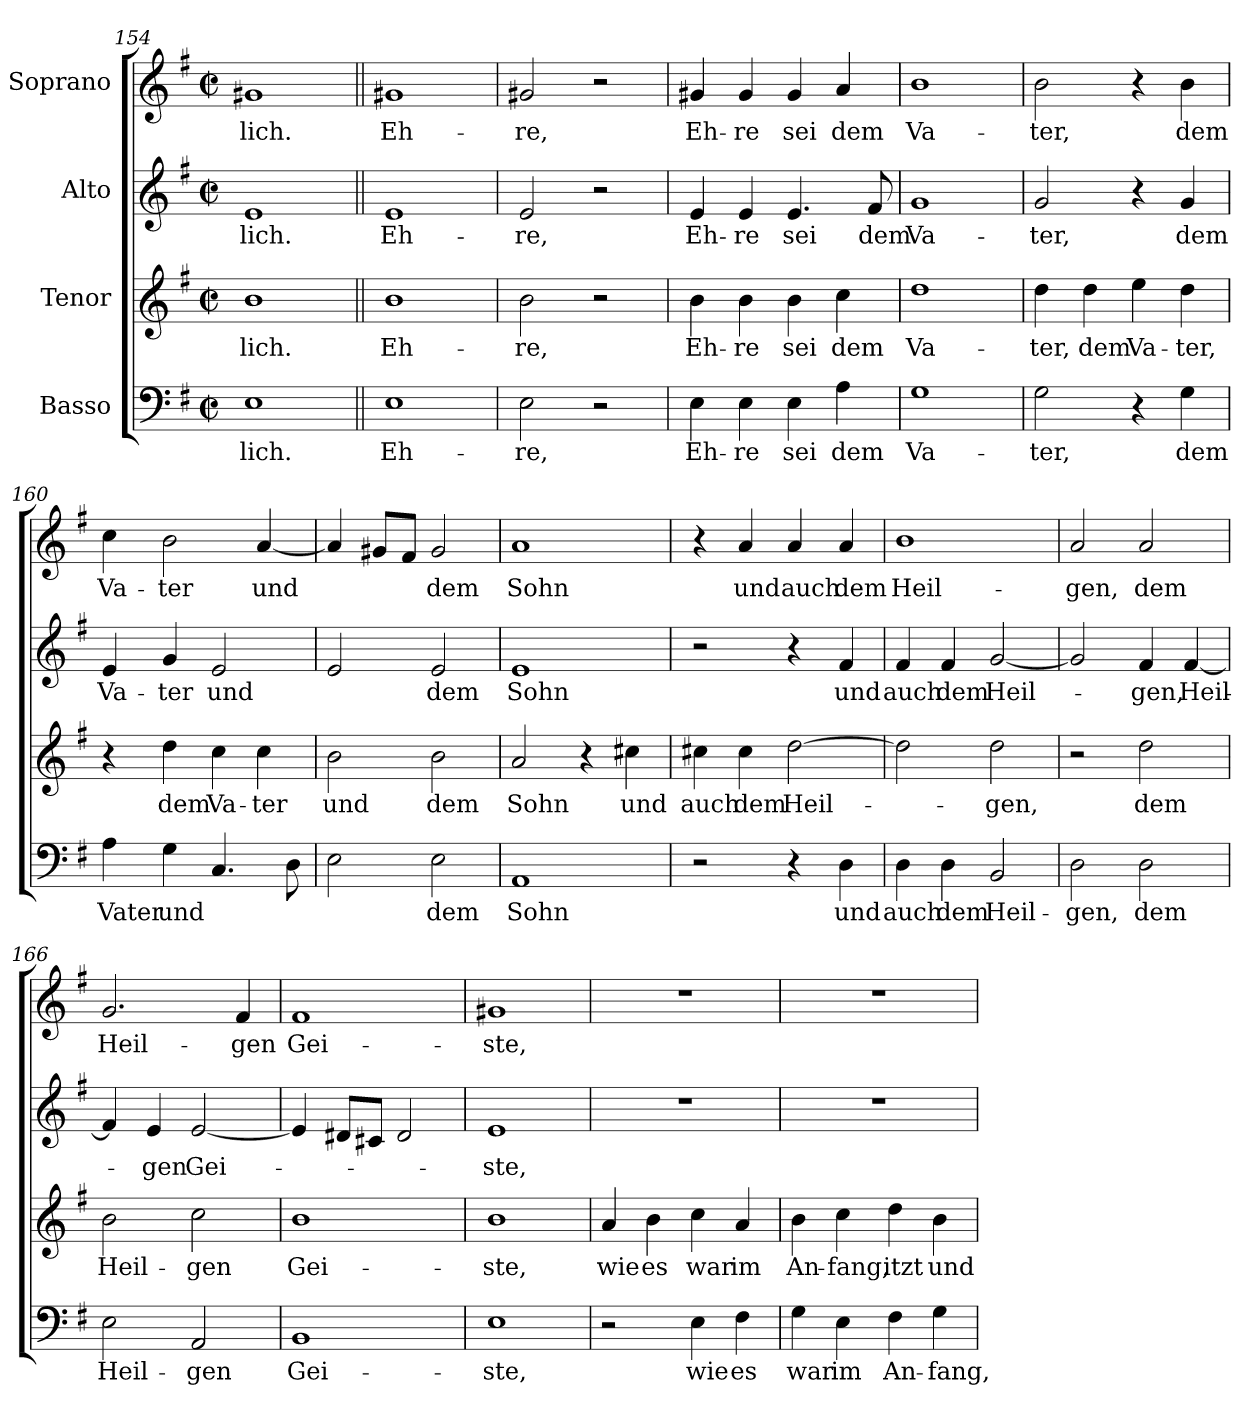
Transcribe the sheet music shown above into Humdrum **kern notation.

**kern	**text	**kern	**text	**kern	**text	**kern	**text
*part4	*part4	*part3	*part3	*part2	*part2	*part1	*part1
*staff4	*staff4	*staff3	*staff3	*staff2	*staff2	*staff1	*staff1
*I"Basso	*	*I"Tenor	*	*I"Alto	*	*I"Soprano	*
!!LO:LB:g=z
*clefF4	*	*clefG2	*	*clefG2	*	*clefG2	*
*	*	*ITrd7c12	*	*	*	*	*
*k[f#]	*	*k[f#]	*	*k[f#]	*	*k[f#]	*
*G:	*	*G:	*	*G:	*	*G:	*
*M2/2	*	*M2/2	*	*M2/2	*	*M2/2	*
*met(c|)	*	*met(c|)	*	*met(c|)	*	*met(c|)	*
=154	=154	=154	=154	=154	=154	=154	=154
!	!LO:LY:b	!	!LO:LY:b	!	!LO:LY:b	!	!LO:LY:b
1E	-lich.	1B	-lich.	1e	-lich.	1g#X	-lich.
=155||	=155||	=155||	=155||	=155||	=155||	=155||	=155||
!	!LO:LY:b	!	!LO:LY:b	!	!LO:LY:b	!	!LO:LY:b
1E	Eh-	1B	Eh-	1e	Eh-	1g#X	Eh-
=156	=156	=156	=156	=156	=156	=156	=156
!	!LO:LY:b	!	!LO:LY:b	!	!LO:LY:b	!	!LO:LY:b
2E\	-re,	2B\	-re,	2e/	-re,	2g#X/	-re,
2r	.	2r	.	2r	.	2r	.
=157	=157	=157	=157	=157	=157	=157	=157
!	!LO:LY:b	!	!LO:LY:b	!	!LO:LY:b	!	!LO:LY:b
4E\	Eh-	4B\	Eh-	4e/	Eh-	4g#X/	Eh-
!	!LO:LY:b	!	!LO:LY:b	!	!LO:LY:b	!	!LO:LY:b
4E\	-re	4B\	-re	4e/	-re	4g#/	-re
!	!LO:LY:b	!	!LO:LY:b	!	!LO:LY:b	!	!LO:LY:b
4E\	sei	4B\	sei	4.e/	sei	4g#/	sei
!	!LO:LY:b	!	!LO:LY:b	!	!	!	!LO:LY:b
4A\	dem	4c\	dem	.	.	4a/	dem
!	!	!	!	!	!LO:LY:b	!	!
.	.	.	.	8f#/	dem	.	.
=158	=158	=158	=158	=158	=158	=158	=158
!	!LO:LY:b	!	!LO:LY:b	!	!LO:LY:b	!	!LO:LY:b
1G	Va-	1d	Va-	1g	Va-	1b	Va-
=159	=159	=159	=159	=159	=159	=159	=159
!	!LO:LY:b	!	!LO:LY:b	!	!LO:LY:b	!	!LO:LY:b
2G\	-ter,	4d\	-ter,	2g/	-ter,	2b\	-ter,
!	!	!	!LO:LY:b	!	!	!	!
.	.	4d\	dem	.	.	.	.
!	!	!	!LO:LY:b	!	!	!	!
4r	.	4e\	Va-	4r	.	4r	.
!	!LO:LY:b	!	!LO:LY:b	!	!LO:LY:b	!	!LO:LY:b
4G\	dem	4d\	-ter,	4g/	dem	4b\	dem
!!LO:PB:g=z
=160	=160	=160	=160	=160	=160	=160	=160
!	!LO:LY:b	!	!	!	!LO:LY:b	!	!LO:LY:b
4A\	Vater	4r	.	4e/	Va-	4cc\	Va-
!	!LO:LY:b	!	!LO:LY:b	!	!LO:LY:b	!	!LO:LY:b
4G\	und	4d\	dem	4g/	-ter	2b\	-ter
!	!	!	!LO:LY:b	!	!LO:LY:b	!	!
4.C/	.	4c\	Va-	2e/	und	.	.
!	!	!	!LO:LY:b	!	!	!	!LO:LY:b
.	.	4c\	-ter	.	.	[4a/	und
8D\	.	.	.	.	.	.	.
=161	=161	=161	=161	=161	=161	=161	=161
!	!	!	!LO:LY:b	!	!	!	!
2E\	.	2B\	und	2e/	.	4a/]	.
.	.	.	.	.	.	8g#X/L	.
.	.	.	.	.	.	8f#/J	.
!	!LO:LY:b	!	!LO:LY:b	!	!LO:LY:b	!	!LO:LY:b
2E\	dem	2B\	dem	2e/	dem	2g#/	dem
=162	=162	=162	=162	=162	=162	=162	=162
!	!LO:LY:b	!	!LO:LY:b	!	!LO:LY:b	!	!LO:LY:b
1AA	Sohn	2A/	Sohn	1e	Sohn	1a	Sohn
.	.	4r	.	.	.	.	.
!	!	!	!LO:LY:b	!	!	!	!
.	.	4c#X\	und	.	.	.	.
=163	=163	=163	=163	=163	=163	=163	=163
!	!	!	!LO:LY:b	!	!	!	!
2r	.	4c#X\	auch	2r	.	4r	.
!	!	!	!LO:LY:b	!	!	!	!LO:LY:b
.	.	4c#\	dem	.	.	4a/	und
!	!	!	!LO:LY:b	!	!	!	!LO:LY:b
4r	.	[2d\	Heil-	4r	.	4a/	auch
!	!LO:LY:b	!	!	!	!LO:LY:b	!	!LO:LY:b
4D\	und	.	.	4f#/	und	4a/	dem
=164	=164	=164	=164	=164	=164	=164	=164
!	!LO:LY:b	!	!	!	!LO:LY:b	!	!LO:LY:b
4D\	auch	2d\]	.	4f#/	auch	1b	Heil-
!	!LO:LY:b	!	!	!	!LO:LY:b	!	!
4D\	dem	.	.	4f#/	dem	.	.
!	!LO:LY:b	!	!LO:LY:b	!	!LO:LY:b	!	!
2BB/	Heil-	2d\	-gen,	[2g/	Heil-	.	.
!!LO:LB:g=z
=165	=165	=165	=165	=165	=165	=165	=165
!	!LO:LY:b	!	!	!	!	!	!LO:LY:b
2D\	-gen,	2r	.	2g/]	.	2a/	-gen,
!	!LO:LY:b	!	!LO:LY:b	!	!LO:LY:b	!	!LO:LY:b
2D\	dem	2d\	dem	4f#/	-gen,	2a/	dem
!	!	!	!	!	!LO:LY:b	!	!
.	.	.	.	[4f#/	Heil-	.	.
=166	=166	=166	=166	=166	=166	=166	=166
!	!LO:LY:b	!	!LO:LY:b	!	!	!	!LO:LY:b
2E\	Heil-	2B\	Heil-	4f#/]	.	2.g/	Heil-
!	!	!	!	!	!LO:LY:b	!	!
.	.	.	.	4e/	-gen	.	.
!	!LO:LY:b	!	!LO:LY:b	!	!LO:LY:b	!	!
2AA/	-gen	2c\	-gen	[2e/	Gei-	.	.
!	!	!	!	!	!	!	!LO:LY:b
.	.	.	.	.	.	4f#/	-gen
=167	=167	=167	=167	=167	=167	=167	=167
!	!LO:LY:b	!	!LO:LY:b	!	!	!	!LO:LY:b
1BB	Gei-	1B	Gei-	4e/]	.	1f#	Gei-
.	.	.	.	8d#X/L	.	.	.
.	.	.	.	8c#X/J	.	.	.
.	.	.	.	2d#/	.	.	.
=168	=168	=168	=168	=168	=168	=168	=168
!	!LO:LY:b	!	!LO:LY:b	!	!LO:LY:b	!	!LO:LY:b
1E	-ste,	1B	-ste,	1e	-ste,	1g#X	-ste,
=169	=169	=169	=169	=169	=169	=169	=169
!	!	!	!LO:LY:b	!	!	!	!
2r	.	4A/	wie	1r	.	1r	.
!	!	!	!LO:LY:b	!	!	!	!
.	.	4B\	es	.	.	.	.
!	!LO:LY:b	!	!LO:LY:b	!	!	!	!
4E\	wie	4c\	war	.	.	.	.
!	!LO:LY:b	!	!LO:LY:b	!	!	!	!
4F#\	es	4A/	im	.	.	.	.
=170	=170	=170	=170	=170	=170	=170	=170
!	!LO:LY:b	!	!LO:LY:b	!	!	!	!
4G\	war	4B\	An-	1r	.	1r	.
!	!LO:LY:b	!	!LO:LY:b	!	!	!	!
4E\	im	4c\	-fang,	.	.	.	.
!	!LO:LY:b	!	!LO:LY:b	!	!	!	!
4F#\	An-	4d\	itzt	.	.	.	.
!	!LO:LY:b	!	!LO:LY:b	!	!	!	!
4G\	-fang,	4B\	und	.	.	.	.
=	=	=	=	=	=	=	=
*-	*-	*-	*-	*-	*-	*-	*-
